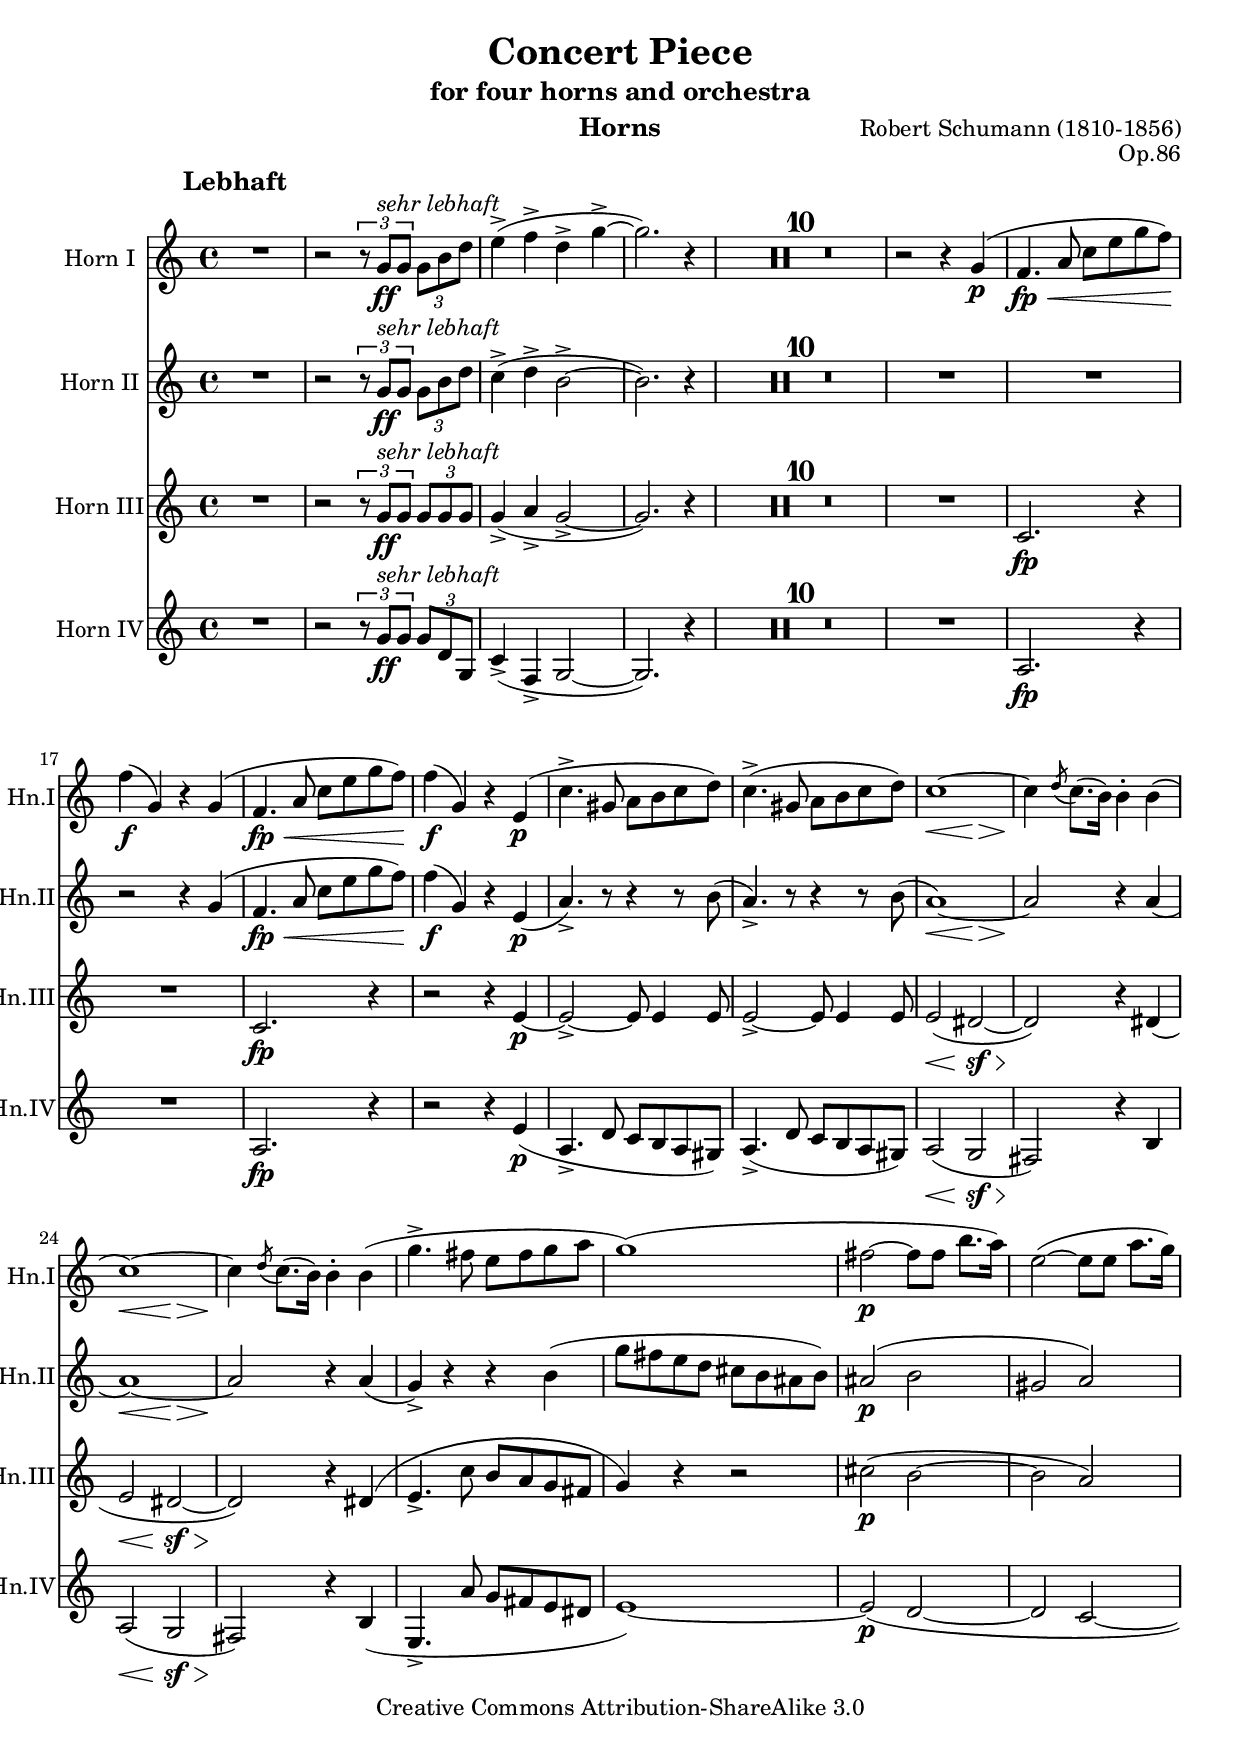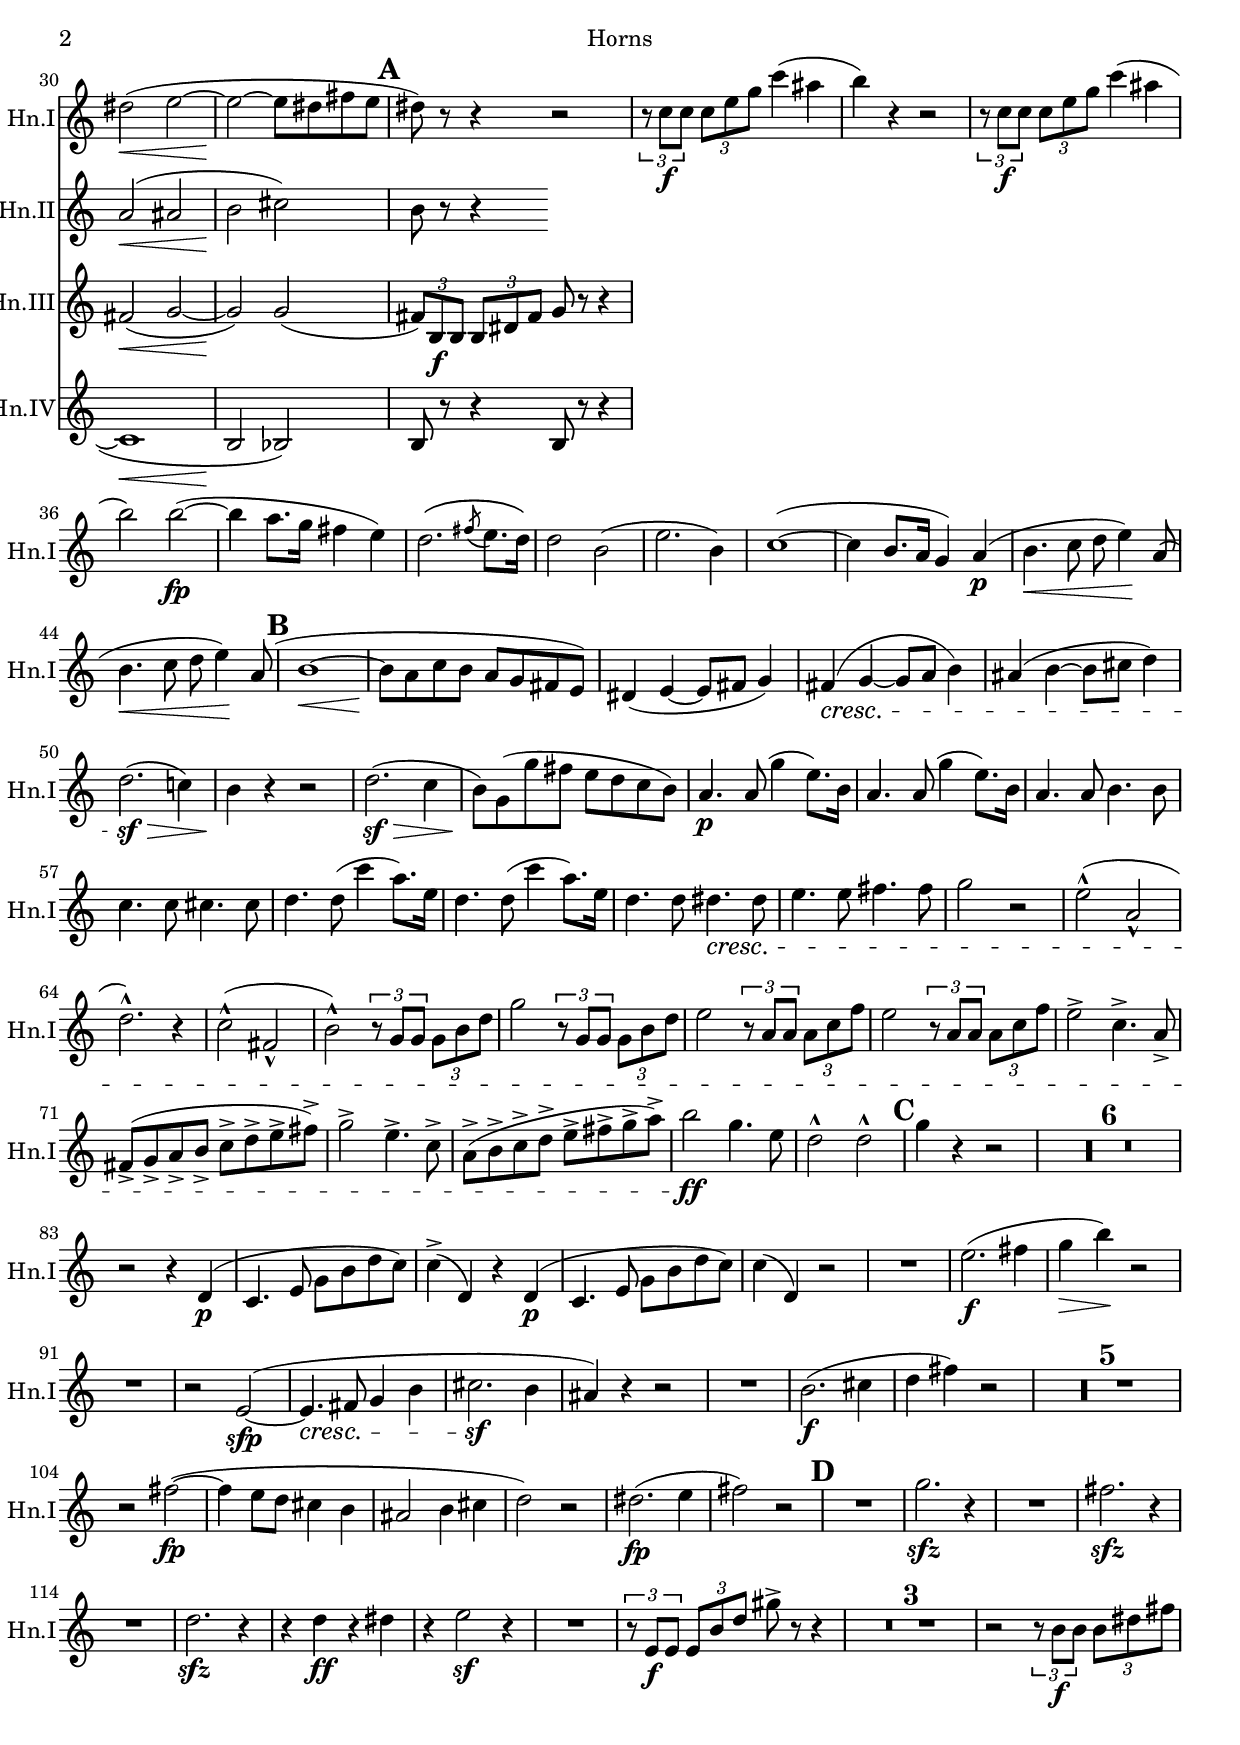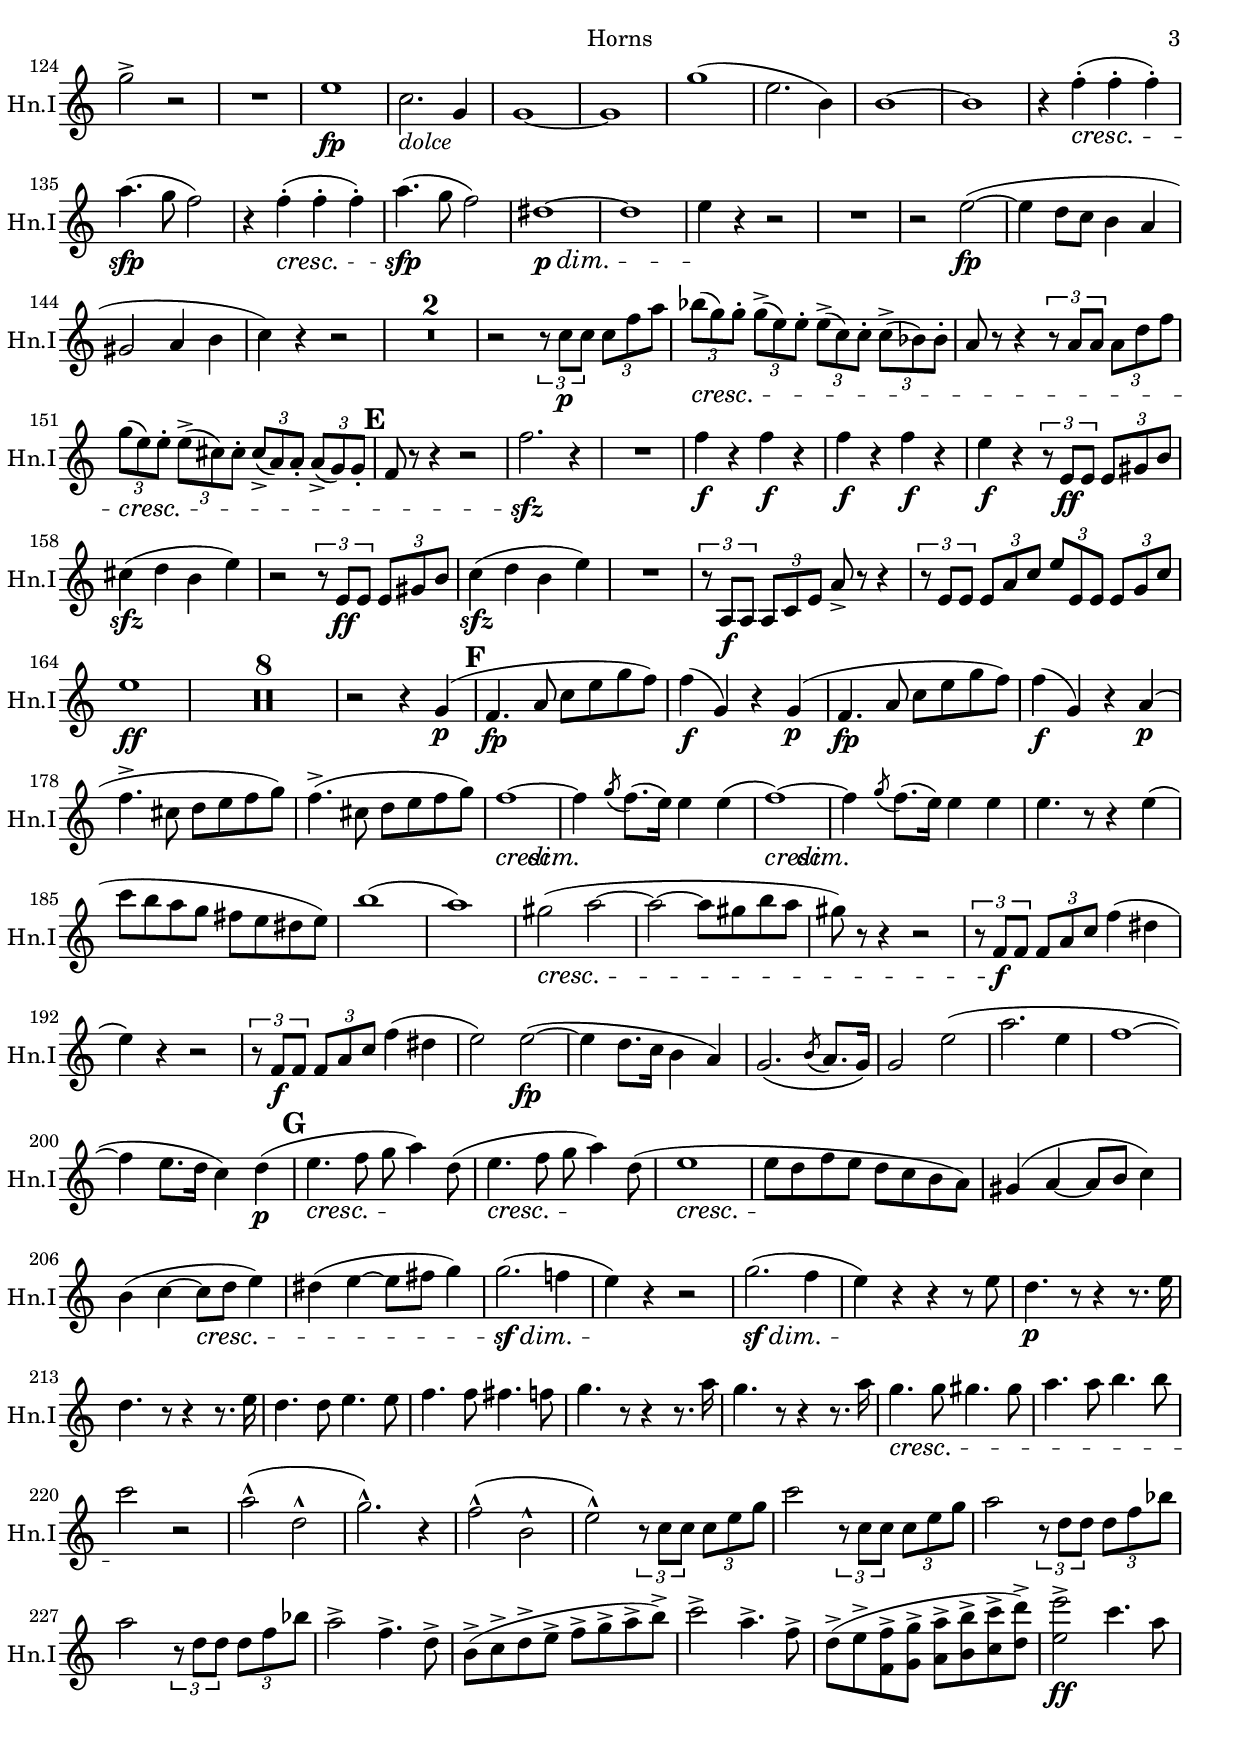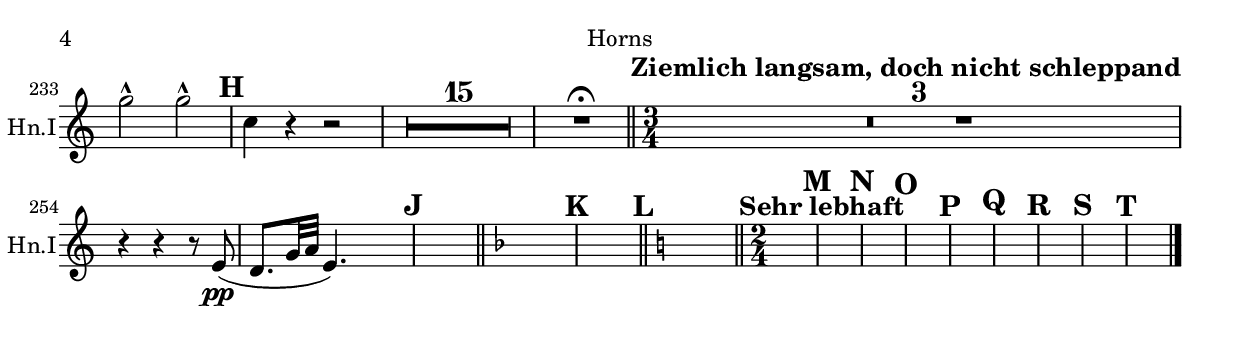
\version "2.11.37"

\include "defs.lyi"

hornOne = \relative c''
{
  \transposition f
  R1 |
  r2 \times 2/3 {r8 g\ff^\sehrLebhaft g} \times 2/3 {g b d} |
  e4->( f-> d-> g~-> |
  g2.) r4 |
  R1*10 |
  r2 r4 g,4(\p |
  f4.\fp\< a8 c e g f) |
  f4(\f g,) r g( |
  f4.\fp\< a8 c e g f) |
  f4(\f g,) r e(\p |
  c'4.-> gis8 a b c d) |
  c4.->( gis8 a b c d) |
  << c1~ {s2\< s\>} >> |
  c4\! \acciaccatura d8 c8.( b16) b4-. b( |
  << c1~) {s2\< s\>} >> |
  c4\! \acciaccatura d8 c8.( b16) b4-. b( |
  g'4.-> fis8 e fis g a |
  g1)( |
  fis2~\p fis8 fis b8. a16) |
  e2~( e8 e a8. g16) |
  dis2(\< e~ |
  e~\! e8 dis fis e |

  %A
  dis8) r r4 r2 |
  \times 2/3 {r8 c\f c} \times 2/3 {c e g} c4( ais |
  b) r r2 |
  \times 2/3 {r8 c,\f c} \times 2/3 {c e g} c4( ais |
  b2) b~(\fp |
  b4 a8. g16 fis4 e) |
  d2.\( \acciaccatura fis8 e8. d16\) |
  d2 b( |
  e2. b4) |
  c1~( |
  c4 b8. a16 g4) a(\p |
  b4.\< c8 d e4)\! a,8( |
  b4.\< c8 d e4)\! a,8( |

  %B
  b1~\< |
  b8\! a c b a g fis e) |
  dis4( e~ e8 fis g4) |
  \setTextCresc
  fis(\< g~ g8 a b4) |
  ais4( b~ b8 cis d4) |
  d2.(\sf\> c4) |
  b\! r r2 |
  d2.(\sf\> c4 |
  b8)\! g( g' fis e d c b) |
  a4.\p a8( g'4 e8.) b16 |
  a4. a8( g'4 e8.) b16 |
  a4. a8 b4. b8 |
  c4. c8 cis4. cis8 |
  d4. d8( c'4 a8.) e16 |
  d4. d8( c'4 a8.) e16 |
  \setTextCresc
  d4. d8 dis4.\< dis8 |
  e4. e8 fis4. fis8 |
  g2 r |
  e2-^( a,-^ |
  d2.-^) r4 |
  c2-^( fis,-^ |
  b2-^) \times 2/3 {r8 g g} \times 2/3 {g b d} |
  g2 \times 2/3 {r8 g, g} \times 2/3 {g b d} |
  e2 \times 2/3 {r8 a, a} \times 2/3 {a c f} |
  e2 \times 2/3 {r8 a, a} \times 2/3 {a c f} |
  e2-> c4.-> a8-> |
  fis->( g-> a-> b-> c-> d-> e-> fis->) |
  g2-> e4.-> c8-> |
  a->( b-> c-> d-> e-> fis-> g-> a->) |
  b2\ff g4. e8 |
  d2-^ d-^ |

  %C
  g4 r r2 |
  R1*6 |
  r2 r4 d,(\p |
  c4. e8 g b d c) |
  c4->( d,) r4 d(\p |
  c4. e8 g b d c) |
  c4( d,) r2 |
  R1 |
  e'2.(\f fis4 |
  g\> b)\! r2 |
  R1 |
  r2 e,,2~(\sfp |
  e4.\< fis8 g4 b |
  cis2.\sf b4 |
  ais) r r2 |
  R1 |
  b2.(\f cis4 |
  d fis) r2 |
  R1*5 |
  r2 fis~(\fp |
  fis4 e8 d cis4 b |
  ais2 b4 cis |
  d2) r |
  dis2.(\fp e4 |
  fis2) r |

  %D
  R1 |
  g2.\sfz r4 |
  R1 |
  fis2.\sfz r4 |
  R1 |
  d2.\sfz r4 |
  r4 d\ff r dis |
  r e2\sf r4 |
  R1 |
  \times 2/3 {r8 e,\f e} \times 2/3 {e b' d} gis8-> r r4 |
  R1*3 |
  r2 \times 2/3 {r8 b,\f b} \times 2/3 {b dis fis} |
  g2-> r |
  R1 |
  e1\fp |
  c2._\dolce g4 |
  g1~ | g |
  g'( e2. b4) |
  b1~ | b |
  \repeat unfold 2
  {
    r4 f'-.(\< f-. f-.) |
    a4.(\sfp g8 f2) |
  }
  \setTextDim
  dis1~\p\> | dis |
  e4\! r r2 |
  R1 |
  r2 e~(\fp |
  e4 d8 c b4 a |
  gis2 a4 b |
  c) r r2 |
  R1*2 |
  r2 \times 2/3 {r8 c\p c} \times 2/3 {c f a} |
  \setTextCresc
  \times 2/3 {bes(\< g) g-.} \times 2/3 {g->( e) e-.} \times 2/3 {e->( c) c-.} \times 2/3 {c->( bes) bes-.} |
  a8 r r4 \times 2/3 {r8 a a} \times 2/3 {a d f} |
  \setTextCresc
  \times 2/3 {g(\< e) e-.} \times 2/3 {e->( cis) cis-.} \times 2/3 {cis->( a) a-.} \times 2/3 {a->( g) g-.} |

  %E
  f8 r r4 r2 |
  f'2.\sfz r4 |
  R1 |
  \repeat unfold 4 {f4\f r} |
  e\f r \times 2/3 {r8 e,\ff e} \times 2/3 {e gis b} |
  cis4(\sfz d b e) |
  r2 \times 2/3 {r8 e,\ff e} \times 2/3 {e gis b} |
  c4(\sfz d b e) |
  R1 |
  \times 2/3 {r8 a,,\f a} \times 2/3 {a c e} a8-> r r4 |
  \times 2/3 {r8 e e} \times 2/3 {e a c} \times 2/3 {e e, e} \times 2/3 {e g c} |
  e1\ff |
  R1*8 |
  r2 r4 g,(\p |

  %F
  f4.\fp a8 c e g f) |
  f4(\f g,) r g(\p |
  f4.\fp a8 c e g f) |
  f4(\f g,) r a(\p |
  f'4.-> cis8 d e f g) |
  f4.->( cis8 d e f g) |
  << f1~ {s2\< s\>} >> |
  f4\! \acciaccatura g8 f8.( e16) e4 e( |
  << f1~) {s2\< s\>} >> |
  f4\! \acciaccatura g8 f8.( e16) e4 e |
  e4. r8 r4 e( |
  c'8 b a g fis e dis e) |
  b'1( |
  a) |
  \setTextCresc
  gis2(\< a~ |
  a~ a8 gis b a |
  gis) r r4 r2 |
  \times 2/3 {r8 f,\f f} \times 2/3 {f a c} f4( dis |
  e) r r2 |
  \times 2/3 {r8 f,\f f} \times 2/3 {f a c} f4( dis |
  e2) e~(\fp |
  e4 d8. c16 b4 a) |
  g2.\( \acciaccatura b8 a8. g16\) |
  g2 e'( |
  a2. e4 |
  f1~ |
  f4 e8. d16 c4) d(\p |

  %G
  e4.\< f8 g a4)\! d,8( |
  e4.\< f8 g a4)\! d,8( |
  e1\< |
  e8\! d f e d c b a) |
  gis4( a~ a8 b c4) |
  \setTextCresc
  b4( c~ c8\< d e4) |
  dis4( e~ e8 fis g4) |
  g2.(\sf\> f4 |
  e)\! r r2 |
  g2.(\sf\> f4 |
  e)\! r r r8 e |
  d4.\p r8 r4 r8. e16 |
  d4. r8 r4 r8. e16 |
  d4. d8 e4. e8 |
  f4. f8 fis4. f8 |
  g4. r8 r4 r8. a16 |
  g4. r8 r4 r8. a16 |
  \setTextCresc
  g4.\< g8 gis4. gis8 |
  a4. a8 b4. b8 |
  c2\! r |
  a-^( d,-^ |
  g2.-^) r4 |
  f2-^( b,-^ |
  e2-^) \times 2/3 {r8 c c} \times 2/3 {c e g} |
  c2 \times 2/3 {r8 c, c} \times 2/3 {c e g} |
  \repeat unfold 2
  {
    a2 \times 2/3 {r8 d, d} \times 2/3 {d f bes} |
  }
  a2-> f4.-> d8-> |
  b8->( c-> d-> e-> f-> g-> a-> b->) |
  c2-> a4.-> f8-> |
  d8->( e-> <f f,>-> <g g,>-> <a a,>-> <b b,>-> <c c,>-> <d d,>->) |
  <e e,>2->\ff c4. a8 |
  g2-^ g-^ |

  %H
  c,4 r r2 |
  R1*15 |
  R1^\fermataMarkup

  %3/4
  %Romanze
  R2.*3 |
  r4 r r8 e,(\pp |
  d8. g32 a e4.)

}


hornTwo = \relative c''
{
  \transposition f
  R1 |
  r2 \times 2/3 {r8 g\ff^\sehrLebhaft g} \times 2/3 {g8 b d} |
  c4->( d-> b2~-> |
  b2.) r4 |
  R1*12 |
  r2 r4 g( |
  f4.\fp\< a8 c e g f) |
  f4(\f g,) r e(\p |
  a4.->) r8 r4 r8 b( |
  a4.->) r8 r4 r8 b( |
  << a1~) {s2\< s\>} >> |
  a2\! r4 a( |
  << a1~) {s2\< s\>} >> |
  a2\! r4 a( |
  g->) r r b( |
  g'8 fis e d cis b ais b) |
  ais2(\p b |
  gis a) |
  a(\< ais |
  b\! cis) |

  %A
  b8 r r4
}


hornThree = \relative c''
{
  \transposition f
  R1 |
  r2 \times 2/3 {r8 g\ff^\sehrLebhaft g} \times 2/3 {g g g} |
  g4->( a-> g2~-> |
  g2.) r4 |
  R1*11 |
  c,2.\fp r4 |
  R1 |
  c2.\fp r4 |
  r2 r4 e4~\p |
  e2~-> e8 e4 e8 |
  e2~-> e8 e4 e8 |
  e2(\< dis~\sf\> |
  dis2)\! r4 dis( |
  e2(\< dis~\sf\> |
  dis2)\! r4 dis( |
  e4.-> c'8 b a g fis |
  g4) r r2 |
  cis2(\p b~ |
  b a) |
  fis(\< g~ |
  g)\! g( |

  %A
  \times 2/3 {fis8) b,\f b} \times 2/3 {b dis fis} g8 r r4 |
}


hornFour = \relative c''
{
  \transposition f
  R1 |
  r2 \times 2/3 {r8 g\ff^\sehrLebhaft g} \times 2/3 {g d g,} |
  c4->( f,-> g2~ |
  g2.) r4 |
  R1*11 |
  a2.\fp r4 |
  R1 |
  a2.\fp r4 |
  r2 r4 e'(\p |
  a,4.-> d8 c b a gis) |
  a4.->( d8 c b a gis) |
  a2(\< g\sf\> |
  fis)\! r4 b |
  a2(\< g\sf\> |
  fis)\! r4 b( |
  e,4.-> a'8 g fis e dis |
  e1~) |
  e2(\p d~ |
  d c~ |
  c1\< |
  b2\! bes) |

  %A
  b8 r r4 b8 r r4 |
}


\include "defs.lyi"

\paper
{
  #(define page-breaking ly:minimal-breaking)
  %ragged-last-bottom = ##f
}

instrument = "Horns"

\book
{
  \include "header.lyi"
  \score
  {
    <<
        \new Staff
        {
          \set Staff.instrumentName = "Horn I"
          \set Staff.shortInstrumentName = "Hn.I"
          \set Staff.midiInstrument = "french horn"
          << \hornOne \outline >>
        }
        \new Staff
        {
          \set Staff.instrumentName = "Horn II"
          \set Staff.shortInstrumentName = "Hn.II"
          \set Staff.midiInstrument = "french horn"
          \hornTwo
        }
        \new Staff
        {
          \set Staff.instrumentName = "Horn III"
          \set Staff.shortInstrumentName = "Hn.III"
          \set Staff.midiInstrument = "french horn"
          \hornThree
        }
        \new Staff
        {
          \set Staff.instrumentName = "Horn IV"
          \set Staff.shortInstrumentName = "Hn.IV"
          \set Staff.midiInstrument = "french horn"
          \hornFour
        }
    >>
    \layout
    {
      %\context { \RemoveEmptyStaffContext }
    }
    \midi
    {
      \context
      {
        \Voice
        \remove "Dynamic_performer"
      }
    }
  }
}

